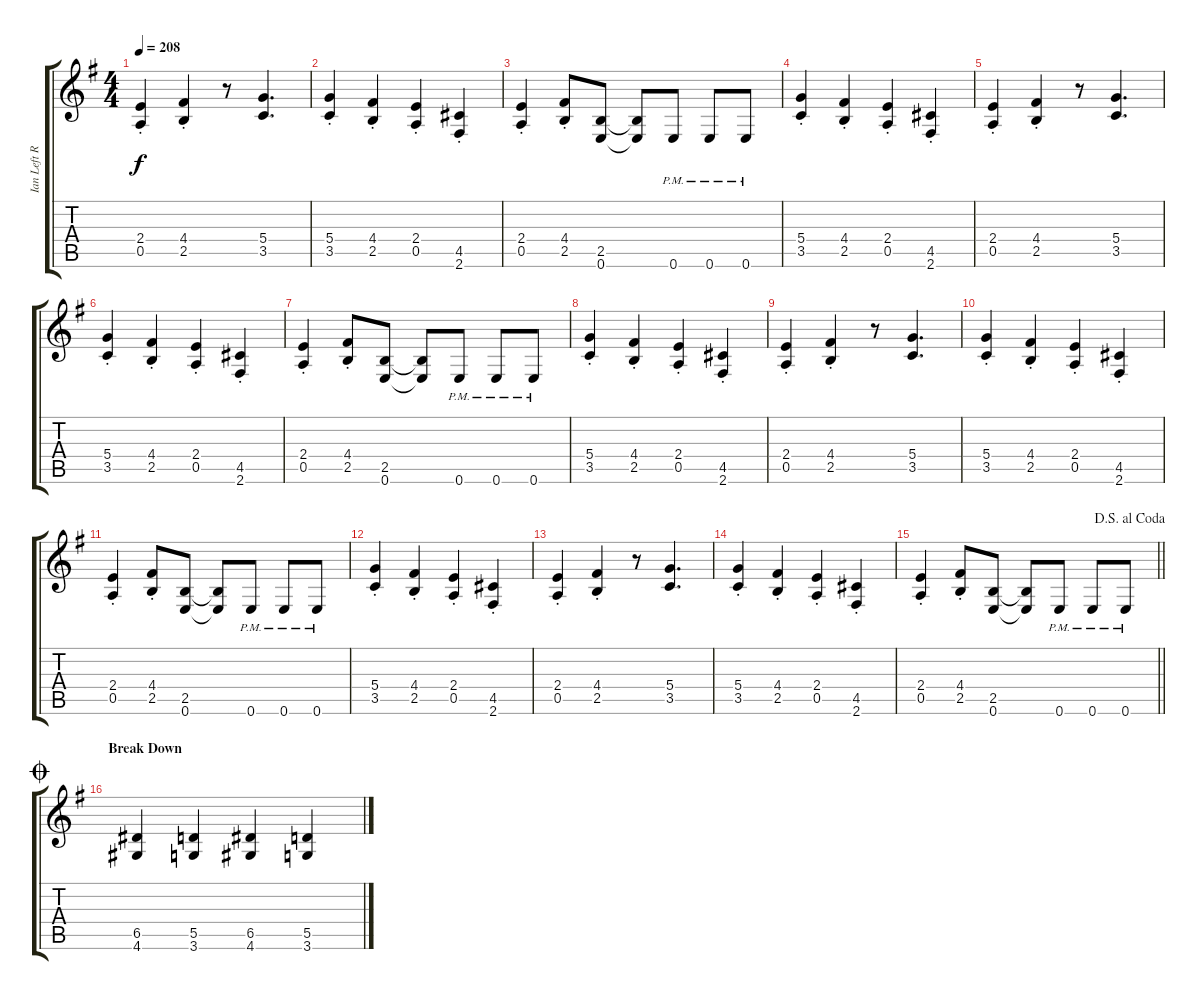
\track ("Ian Left Rhy" "Ian Left R") {instrument distortionguitar}
\staff {score tabs}
\tuning (E4 B3 G3 D3 A2 E2) {hide}
\ts (4 4)
\tempo 208
\clef g2
\ks g
(2.4{st} 0.5{st}).4{dy f} (4.4{st} 2.5{st}).4 r.8 (5.4 3.5).4{d} |
(5.4{st} 3.5{st}).4 (4.4{st} 2.5{st}).4 (2.4{st} 0.5{st}).4 (4.5{st} 2.6{st}).4 |
(2.4{st} 0.5{st}).4 (4.4{st} 2.5{st}).8 (2.5 0.6).8 (2.5{t} 0.6{t}).8 0.6{pm}.8 0.6{pm}.8 0.6{pm}.8 |
(5.4{st} 3.5{st}).4 (4.4{st} 2.5{st}).4 (2.4{st} 0.5{st}).4 (4.5{st} 2.6{st}).4 |
(2.4{st} 0.5{st}).4 (4.4{st} 2.5{st}).4 r.8 (5.4 3.5).4{d} |
(5.4{st} 3.5{st}).4 (4.4{st} 2.5{st}).4 (2.4{st} 0.5{st}).4 (4.5{st} 2.6{st}).4 |
(2.4{st} 0.5{st}).4 (4.4{st} 2.5{st}).8 (2.5 0.6).8 (2.5{t} 0.6{t}).8 0.6{pm}.8 0.6{pm}.8 0.6{pm}.8 |
(5.4{st} 3.5{st}).4 (4.4{st} 2.5{st}).4 (2.4{st} 0.5{st}).4 (4.5{st} 2.6{st}).4 |
(2.4{st} 0.5{st}).4 (4.4{st} 2.5{st}).4 r.8 (5.4 3.5).4{d} |
(5.4{st} 3.5{st}).4 (4.4{st} 2.5{st}).4 (2.4{st} 0.5{st}).4 (4.5{st} 2.6{st}).4 |
(2.4{st} 0.5{st}).4 (4.4{st} 2.5{st}).8 (2.5 0.6).8 (2.5{t} 0.6{t}).8 0.6{pm}.8 0.6{pm}.8 0.6{pm}.8 |
(5.4{st} 3.5{st}).4 (4.4{st} 2.5{st}).4 (2.4{st} 0.5{st}).4 (4.5{st} 2.6{st}).4 |
(2.4{st} 0.5{st}).4 (4.4{st} 2.5{st}).4 r.8 (5.4 3.5).4{d} |
(5.4{st} 3.5{st}).4 (4.4{st} 2.5{st}).4 (2.4{st} 0.5{st}).4 (4.5{st} 2.6{st}).4 |
\jump dalsegnoalcoda
\barLineRight lightlight
(2.4{st} 0.5{st}).4 (4.4{st} 2.5{st}).8 (2.5 0.6).8 (2.5{t} 0.6{t}).8 0.6{pm}.8 0.6{pm}.8 0.6{pm}.8 |
\section ("" "Break Down")
\jump coda
(6.5 4.6).4 (5.5 3.6).4 (6.5 4.6).4 (5.5 3.6).4
